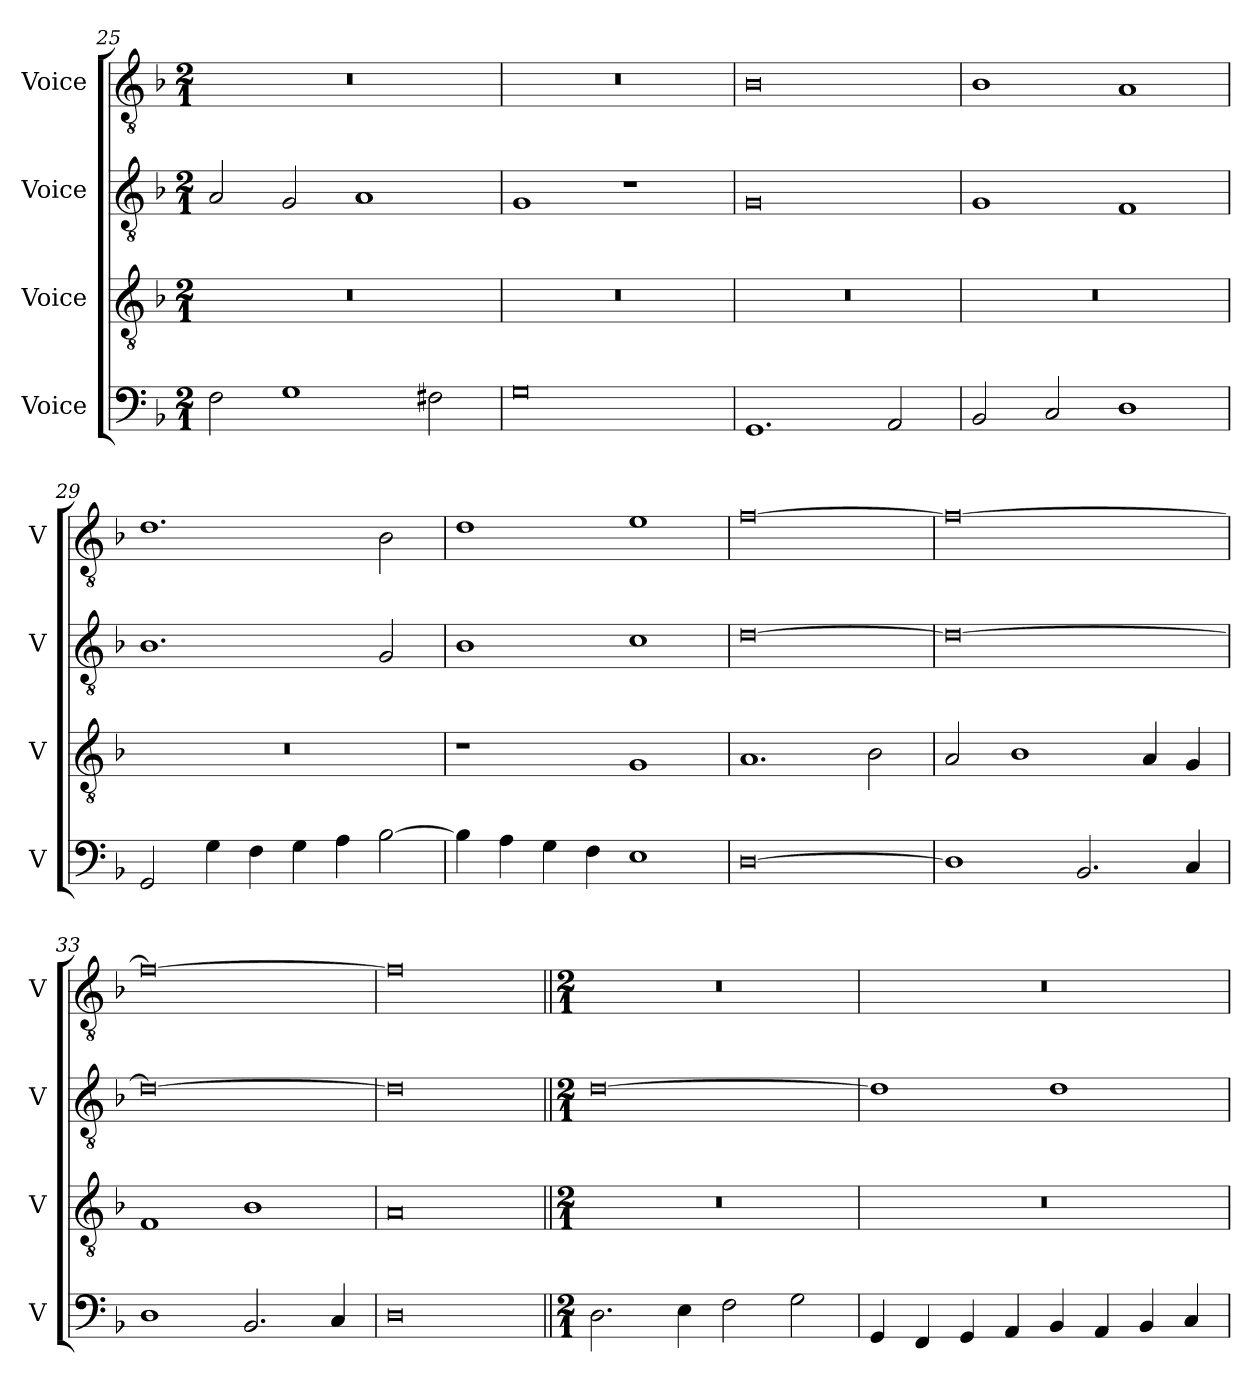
**kern	**kern	**kern	**kern
*part4	*part3	*part2	*part1
*staff4	*staff3	*staff2	*staff1
*I"Voice	*I"Voice	*I"Voice	*I"Voice
*I'V	*I'V	*I'V	*I'V
*clefF4	*clefGv2	*clefGv2	*clefGv2
*k[b-]	*k[b-]	*k[b-]	*k[b-]
*M2/1	*M2/1	*M2/1	*M2/1
=25	=25	=25	=25
2F\	0r	2A/	0r
1G	.	2G/	.
.	.	1A	.
2F#X\	.	.	.
=26	=26	=26	=26
0G	0r	1G	0r
.	.	1r	.
!!LO:PB:g=z
=27	=27	=27	=27
1.GG	0r	0G	0B-
2AA/	.	.	.
=28	=28	=28	=28
2BB-/	0r	1G	1B-
2C/	.	.	.
1D	.	1F	1A
=29	=29	=29	=29
2GG/	0r	1.B-	1.d
4G\	.	.	.
4F\	.	.	.
4G\	.	.	.
4A\	.	.	.
[2B-\	.	2G/	2B-\
=30	=30	=30	=30
4B-\]	1r	1B-	1d
4A\	.	.	.
4G\	.	.	.
4F\	.	.	.
1E	1G	1c	1e
!!LO:LB:g=z
=31	=31	=31	=31
[0D	1.A	[0d	[0f
.	2B-\	.	.
=32	=32	=32	=32
1D]	2A/	0d_	0f_
.	1B-	.	.
2.BB-/	.	.	.
.	4A/	.	.
4C/	4G/	.	.
=33	=33	=33	=33
1D	1F	0d_	0f_
2.BB-/	1B-	.	.
4C/	.	.	.
=34	=34	=34	=34
0D	0A	0d]	0f]
!!LO:LB:g=z
=35||	=35||	=35||	=35||
*M2/1	*M2/1	*M2/1	*M2/1
2.D\	0r	[0d	0r
4E\	.	.	.
2F\	.	.	.
2G\	.	.	.
=36	=36	=36	=36
4GG/	0r	1d]	0r
4FF/	.	.	.
4GG/	.	.	.
4AA/	.	.	.
4BB-/	.	1d	.
4AA/	.	.	.
4BB-/	.	.	.
4C/	.	.	.
=	=	=	=
*-	*-	*-	*-
